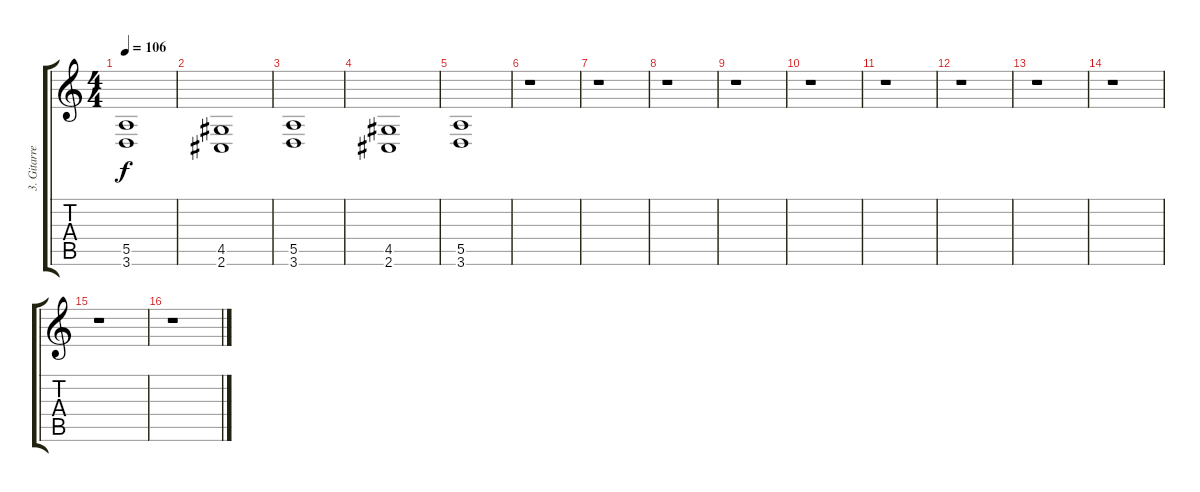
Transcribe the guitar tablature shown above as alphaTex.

\track ("3. Gitarre" "3. Gitarre") {instrument overdrivenguitar}
\staff {score tabs}
\tuning (B3 Gb3 D3 A2 E2 B1) {hide}
\ts (4 4)
\tempo 106
\clef g2
\ks c
(5.5 3.6).1{dy f} |
(4.5 2.6).1 |
(5.5 3.6).1 |
(4.5 2.6).1 |
(5.5 3.6).1 |
r.1 |
r.1 |
r.1 |
r.1 |
r.1 |
r.1 |
r.1 |
r.1 |
r.1 |
r.1 |
r.1
